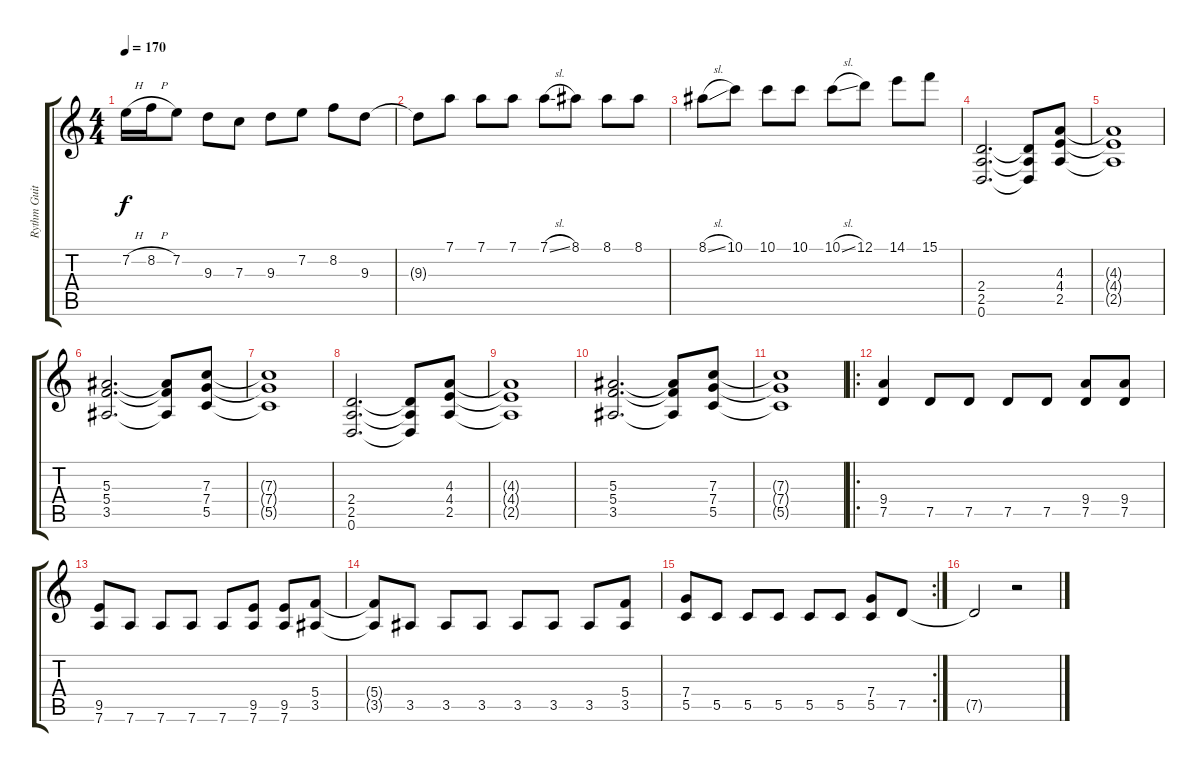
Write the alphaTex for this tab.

\track ("Rythm Guitar" "Rythm Guit") {instrument distortionguitar}
\staff {score tabs}
\tuning (D4 A3 F3 C3 G2 D2) {hide}
\ts (4 4)
\tempo 170
\clef g2
\ks c
7.2{h}.16{dy f} 8.2{h}.16 7.2.8 9.3.8 7.3.8 9.3.8 7.2.8 8.2.8 9.3.8 |
9.3{t}.8 7.1.8 7.1.8 7.1.8 7.1{sl}.8 8.1.8 8.1.8 8.1.8 |
8.1{sl}.8 10.1.8 10.1.8 10.1.8 10.1{sl}.8 12.1.8 14.1.8 15.1.8 |
(2.4 2.5 0.6).2{d volume 16 instrument distortionguitar} (2.4{t} 2.5{t} 0.6{t}).8 (4.3 4.4 2.5).8 |
(4.3{t} 4.4{t} 2.5{t}).1 |
(5.3 5.4 3.5).2{d} (5.3{t} 5.4{t} 3.5{t}).8 (7.3 7.4 5.5).8 |
(7.3{t} 7.4{t} 5.5{t}).1 |
(2.4 2.5 0.6).2{d} (2.4{t} 2.5{t} 0.6{t}).8 (4.3 4.4 2.5).8 |
(4.3{t} 4.4{t} 2.5{t}).1 |
(5.3 5.4 3.5).2{d} (5.3{t} 5.4{t} 3.5{t}).8 (7.3 7.4 5.5).8 |
(7.3{t} 7.4{t} 5.5{t}).1 |
\ro
(9.4 7.5).4 7.5.8 7.5.8 7.5.8 7.5.8 (9.4 7.5).8 (9.4 7.5).8 |
(9.5 7.6).8 7.6.8 7.6.8 7.6.8 7.6.8 (9.5 7.6).8 (9.5 7.6).8 (5.4 3.5).8 |
(5.4{t} 3.5{t}).8 3.5.8 3.5.8 3.5.8 3.5.8 3.5.8 3.5.8 (5.4 3.5).8 |
\rc 2
(7.4 5.5).8 5.5.8 5.5.8 5.5.8 5.5.8 5.5.8 (7.4 5.5).8 7.5.8 |
7.5{t}.2 r.2
